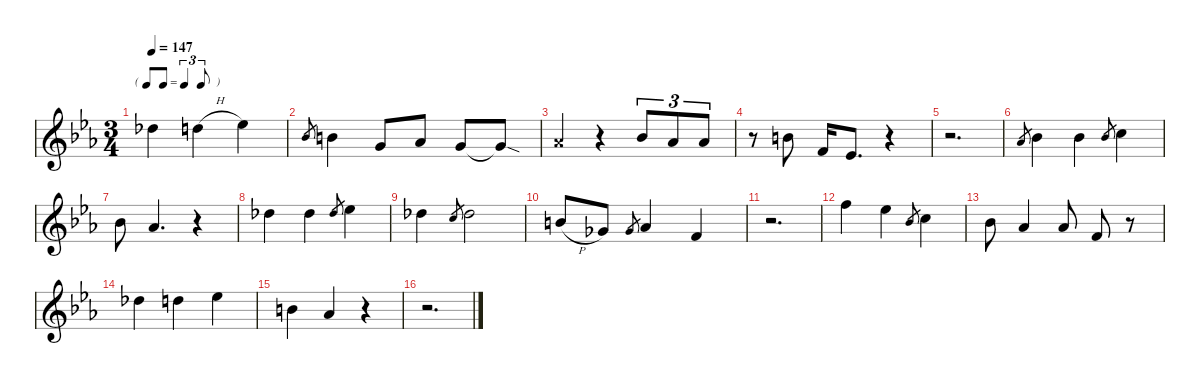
\defaultSystemsLayout 4
\hideDynamics
\bracketExtendMode nobrackets
\singleTrackTrackNamePolicy hidden
\multiTrackTrackNamePolicy hidden
\firstSystemTrackNameMode fullname
\firstSystemTrackNameOrientation horizontal
\otherSystemsTrackNameOrientation horizontal
\track ("Vocals" "voc.") {defaultSystemsLayout 16 instrument tenorsax}
\staff {score}
\tuning (Eb4 Bb3 Gb3 Db3 Ab2 Eb2)
\displaytranspose 12
\ts (3 4)
\tf triplet8th
\tempo 147
\clef g2
\ks eb
3.2{acc b}.4{dy f beam Down} 4.2{h acc forcenatural}.4{beam Down} 5.2{acc b}.4{beam Down} |
0.2{acc b}.8{gr dy mf beam Up} 1.2{acc forcenatural}.4{dy f beam Down} 1.3{acc forcenatural}.8{beam Up} 2.3{acc b}.8{beam Up} 1.3{acc forcenatural}.8{beam Up} 1.3{sod t acc forcenatural}.8{beam Up} |
2.3{x acc b}.4{beam Up} r.4{beam Up} 4.3{acc b}.8{tu (3 2) beam Up} 2.3{acc b}.8{tu (3 2) beam Up} 2.3{acc b}.8{tu (3 2) beam Up} |
r.8{beam Down} 1.2{acc forcenatural}.8{beam Down} 4.4{acc forcenatural}.16{beam Up} 2.4{acc b}.8{d beam Up} r.4{beam Up} |
r.2{d beam Down} |
2.3{acc b}.8{gr dy mf beam Up} 4.3{acc b}.4{dy f beam Down} 4.3{acc b}.4{beam Down} 0.2{acc b}.8{gr dy mf beam Up} 2.2{acc forcenatural}.4{dy f beam Down} |
4.3{acc b}.8{beam Down} 2.3{acc b}.4{d beam Up} r.4{beam Up} |
3.2{acc b}.4{beam Down} 3.2{acc b}.4{beam Down} 3.2{acc b}.8{gr dy mf beam Up} 5.2{acc b}.4{dy f beam Down} |
3.2{acc b}.4{beam Down} 2.2{acc forcenatural}.8{gr dy mf beam Up} 3.2{acc b}.2{dy f beam Down} |
5.3{h acc forcenatural}.8{beam Up} 0.3{acc b}.8{beam Up} 0.3{acc b}.8{gr dy mf beam Up} 2.3{acc b}.4{dy f beam Up} 4.4{acc forcenatural}.4{beam Up} |
r.2{d beam Down} |
2.1{acc forcenatural}.4{beam Down} 0.1{acc b}.4{beam Down} 0.2{acc b}.8{gr dy mf beam Up} 2.2{acc forcenatural}.4{dy f beam Down} |
4.3{acc b}.8{beam Down} 2.3{acc b}.4{beam Up} 2.3{acc b}.8{beam Up} 4.4{acc forcenatural}.8{beam Up} r.8{beam Up} |
3.2{acc b}.4{beam Down} 4.2{acc forcenatural}.4{beam Down} 5.2{acc b}.4{beam Down} |
1.2{acc forcenatural}.4{beam Down} 2.3{acc b}.4{beam Up} r.4{beam Up} |
r.2{d beam Down}
